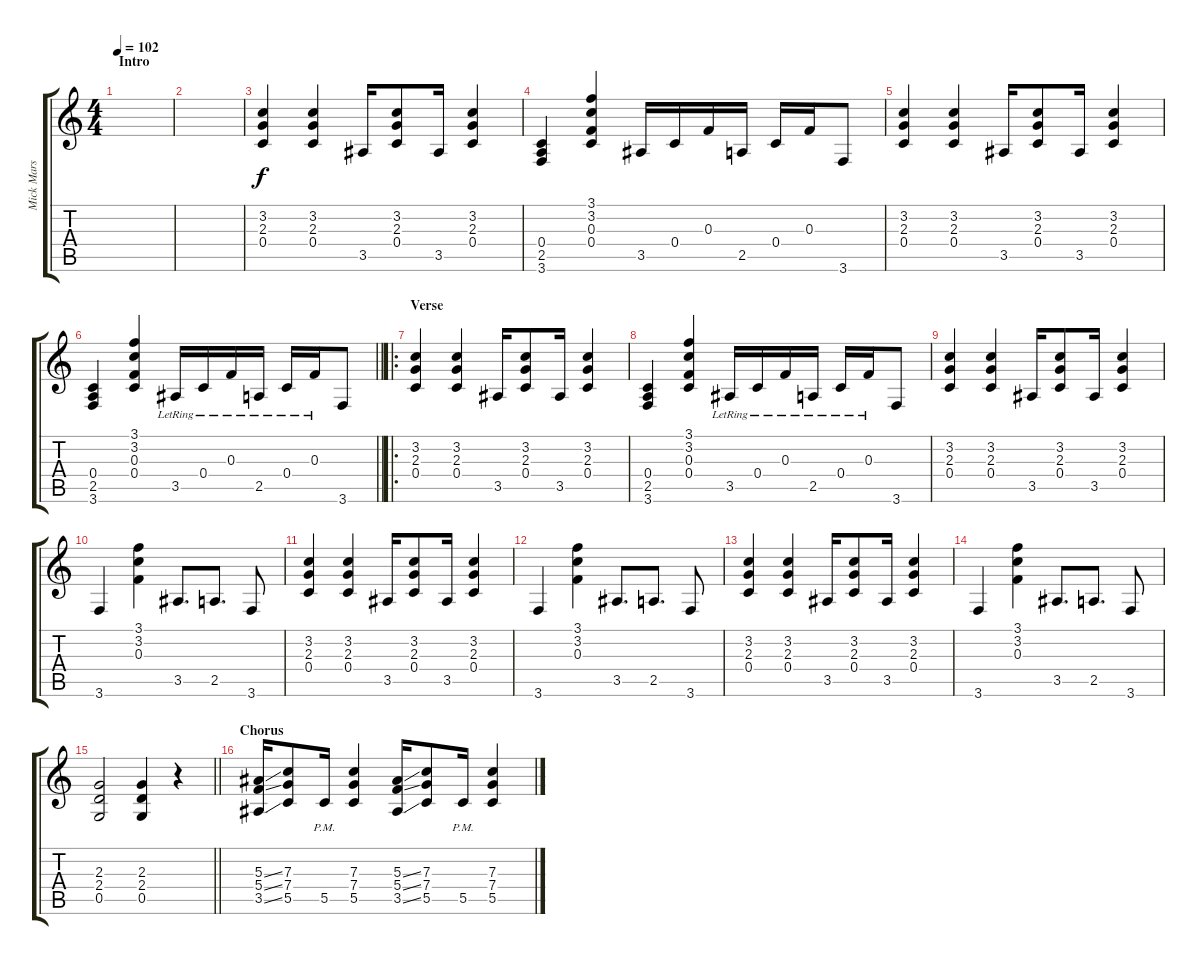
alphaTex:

\track ("Mick Mars" "Mick Mars") {instrument overdrivenguitar}
\staff {score tabs}
\tuning (D4 A3 F3 C3 G2 D2) {hide}
\ts (4 4)
\section ("" "Intro")
\tempo 102
\clef g2
\ks c
|
|
(3.2 2.3 0.4).4 (3.2 2.3 0.4).4 3.5.16 (3.2 2.3 0.4).8 3.5.16 (3.2 2.3 0.4).4 |
(0.4 2.5 3.6).4 (3.1 3.2 0.3 0.4).4 3.5.16 0.4.16 0.3.16 2.5.16 0.4.16 0.3.16 3.6.8 |
(3.2 2.3 0.4).4 (3.2 2.3 0.4).4 3.5.16 (3.2 2.3 0.4).8 3.5.16 (3.2 2.3 0.4).4 |
\barLineRight lightlight
(0.4 2.5 3.6).4 (3.1 3.2 0.3 0.4).4 3.5{lr}.16 0.4{lr}.16 0.3{lr}.16 2.5{lr}.16 0.4{lr}.16 0.3{lr}.16 3.6.8 |
\ro
\section ("" "Verse")
(3.2 2.3 0.4).4 (3.2 2.3 0.4).4 3.5.16 (3.2 2.3 0.4).8 3.5.16 (3.2 2.3 0.4).4 |
(0.4 2.5 3.6).4 (3.1 3.2 0.3 0.4).4 3.5{lr}.16 0.4{lr}.16 0.3{lr}.16 2.5{lr}.16 0.4{lr}.16 0.3{lr}.16 3.6.8 |
(3.2 2.3 0.4).4 (3.2 2.3 0.4).4 3.5.16 (3.2 2.3 0.4).8 3.5.16 (3.2 2.3 0.4).4 |
3.6.4 (3.1 3.2 0.3).4 3.5.8{d} 2.5.8{d} 3.6.8 |
(3.2 2.3 0.4).4 (3.2 2.3 0.4).4 3.5.16 (3.2 2.3 0.4).8 3.5.16 (3.2 2.3 0.4).4 |
3.6.4 (3.1 3.2 0.3).4 3.5.8{d} 2.5.8{d} 3.6.8 |
(3.2 2.3 0.4).4 (3.2 2.3 0.4).4 3.5.16 (3.2 2.3 0.4).8 3.5.16 (3.2 2.3 0.4).4 |
3.6.4 (3.1 3.2 0.3).4 3.5.8{d} 2.5.8{d} 3.6.8 |
\barLineRight lightlight
(2.3 2.4 0.5).2 (2.3 2.4 0.5).4 r.4 |
\section ("" "Chorus")
(5.3{ss} 5.4{ss} 3.5{ss}).16 (7.3 7.4 5.5).8 5.5{pm}.16 (7.3 7.4 5.5).4 (5.3{ss} 5.4{ss} 3.5{ss}).16 (7.3 7.4 5.5).8 5.5{pm}.16 (7.3 7.4 5.5).4
